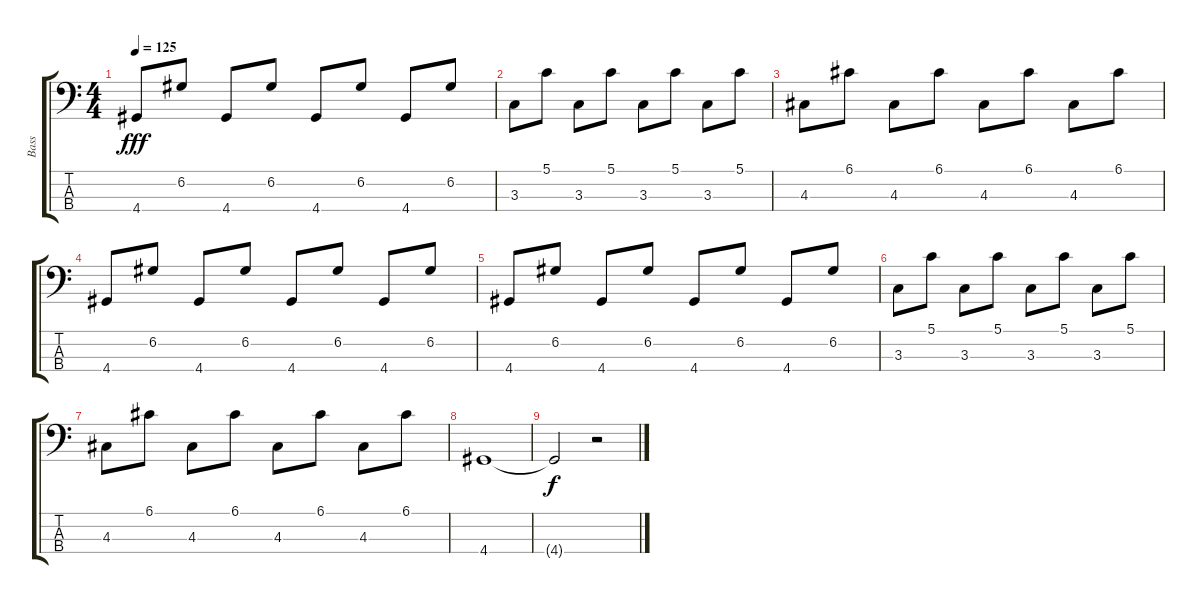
\track ("Bass" "Bass") {instrument fretlessbass}
\staff {score tabs}
\tuning (G2 D2 A1 E1) {hide}
\ts (4 4)
\tempo 125
\clef f4
\ks c
4.4.8{dy fff} 6.2.8 4.4.8 6.2.8 4.4.8 6.2.8 4.4.8 6.2.8 |
3.3.8 5.1.8 3.3.8 5.1.8 3.3.8 5.1.8 3.3.8 5.1.8 |
4.3.8 6.1.8 4.3.8 6.1.8 4.3.8 6.1.8 4.3.8 6.1.8 |
4.4.8 6.2.8 4.4.8 6.2.8 4.4.8 6.2.8 4.4.8 6.2.8 |
4.4.8 6.2.8 4.4.8 6.2.8 4.4.8 6.2.8 4.4.8 6.2.8 |
3.3.8 5.1.8 3.3.8 5.1.8 3.3.8 5.1.8 3.3.8 5.1.8 |
4.3.8 6.1.8 4.3.8 6.1.8 4.3.8 6.1.8 4.3.8 6.1.8 |
4.4.1 |
4.4{t}.2{dy f} r.2
